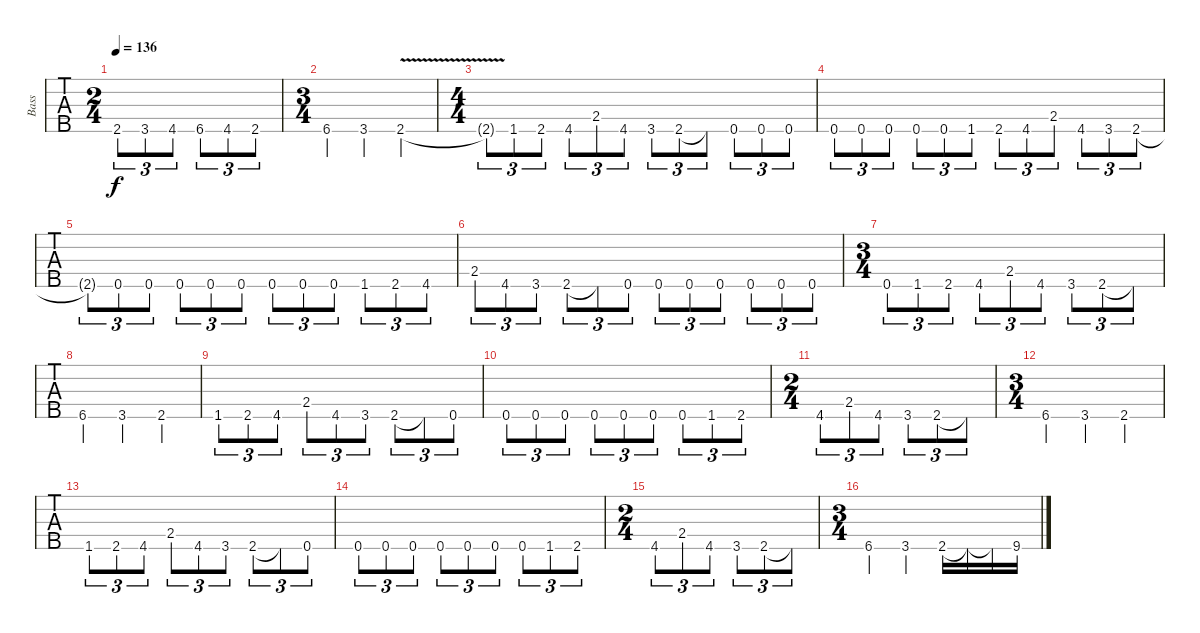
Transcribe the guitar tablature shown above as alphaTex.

\track ("Bass" "Bass") {instrument electricbassfinger}
\staff {tabs}
\tuning (Gb2 Db2 Ab1 Eb1 Bb0) {hide}
\ts (2 4)
\tempo 136
\clef f4
\ks c
2.5.8{tu (3 2) dy f} 3.5.8{tu (3 2)} 4.5.8{tu (3 2)} 6.5.8{tu (3 2)} 4.5.8{tu (3 2)} 2.5.8{tu (3 2)} |
\ts (3 4)
6.5.4 3.5.4 2.5{v}.4 |
\ts (4 4)
2.5{t}.8{tu (3 2)} 1.5.8{tu (3 2)} 2.5.8{tu (3 2)} 4.5.8{tu (3 2)} 2.4.8{tu (3 2)} 4.5.8{tu (3 2)} 3.5.8{tu (3 2)} 2.5.8{tu (3 2)} 2.5{t}.8{tu (3 2)} 0.5.8{tu (3 2)} 0.5.8{tu (3 2)} 0.5.8{tu (3 2)} |
0.5.8{tu (3 2)} 0.5.8{tu (3 2)} 0.5.8{tu (3 2)} 0.5.8{tu (3 2)} 0.5.8{tu (3 2)} 1.5.8{tu (3 2)} 2.5.8{tu (3 2)} 4.5.8{tu (3 2)} 2.4.8{tu (3 2)} 4.5.8{tu (3 2)} 3.5.8{tu (3 2)} 2.5.8{tu (3 2)} |
2.5{t}.8{tu (3 2)} 0.5.8{tu (3 2)} 0.5.8{tu (3 2)} 0.5.8{tu (3 2)} 0.5.8{tu (3 2)} 0.5.8{tu (3 2)} 0.5.8{tu (3 2)} 0.5.8{tu (3 2)} 0.5.8{tu (3 2)} 1.5.8{tu (3 2)} 2.5.8{tu (3 2)} 4.5.8{tu (3 2)} |
2.4.8{tu (3 2)} 4.5.8{tu (3 2)} 3.5.8{tu (3 2)} 2.5.8{tu (3 2)} 2.5{t}.8{tu (3 2)} 0.5.8{tu (3 2)} 0.5.8{tu (3 2)} 0.5.8{tu (3 2)} 0.5.8{tu (3 2)} 0.5.8{tu (3 2)} 0.5.8{tu (3 2)} 0.5.8{tu (3 2)} |
\ts (3 4)
0.5.8{tu (3 2)} 1.5.8{tu (3 2)} 2.5.8{tu (3 2)} 4.5.8{tu (3 2)} 2.4.8{tu (3 2)} 4.5.8{tu (3 2)} 3.5.8{tu (3 2)} 2.5.8{tu (3 2)} 2.5{t}.8{tu (3 2)} |
6.5.4 3.5.4 2.5.4 |
1.5.8{tu (3 2)} 2.5.8{tu (3 2)} 4.5.8{tu (3 2)} 2.4.8{tu (3 2)} 4.5.8{tu (3 2)} 3.5.8{tu (3 2)} 2.5.8{tu (3 2)} 2.5{t}.8{tu (3 2)} 0.5.8{tu (3 2)} |
0.5.8{tu (3 2)} 0.5.8{tu (3 2)} 0.5.8{tu (3 2)} 0.5.8{tu (3 2)} 0.5.8{tu (3 2)} 0.5.8{tu (3 2)} 0.5.8{tu (3 2)} 1.5.8{tu (3 2)} 2.5.8{tu (3 2)} |
\ts (2 4)
4.5.8{tu (3 2)} 2.4.8{tu (3 2)} 4.5.8{tu (3 2)} 3.5.8{tu (3 2)} 2.5.8{tu (3 2)} 2.5{t}.8{tu (3 2)} |
\ts (3 4)
6.5.4 3.5.4 2.5.4 |
1.5.8{tu (3 2)} 2.5.8{tu (3 2)} 4.5.8{tu (3 2)} 2.4.8{tu (3 2)} 4.5.8{tu (3 2)} 3.5.8{tu (3 2)} 2.5.8{tu (3 2)} 2.5{t}.8{tu (3 2)} 0.5.8{tu (3 2)} |
0.5.8{tu (3 2)} 0.5.8{tu (3 2)} 0.5.8{tu (3 2)} 0.5.8{tu (3 2)} 0.5.8{tu (3 2)} 0.5.8{tu (3 2)} 0.5.8{tu (3 2)} 1.5.8{tu (3 2)} 2.5.8{tu (3 2)} |
\ts (2 4)
4.5.8{tu (3 2)} 2.4.8{tu (3 2)} 4.5.8{tu (3 2)} 3.5.8{tu (3 2)} 2.5.8{tu (3 2)} 2.5{t}.8{tu (3 2)} |
\ts (3 4)
6.5.4 3.5.4 2.5.16 2.5{t}.16 2.5{t}.16 9.5.16
